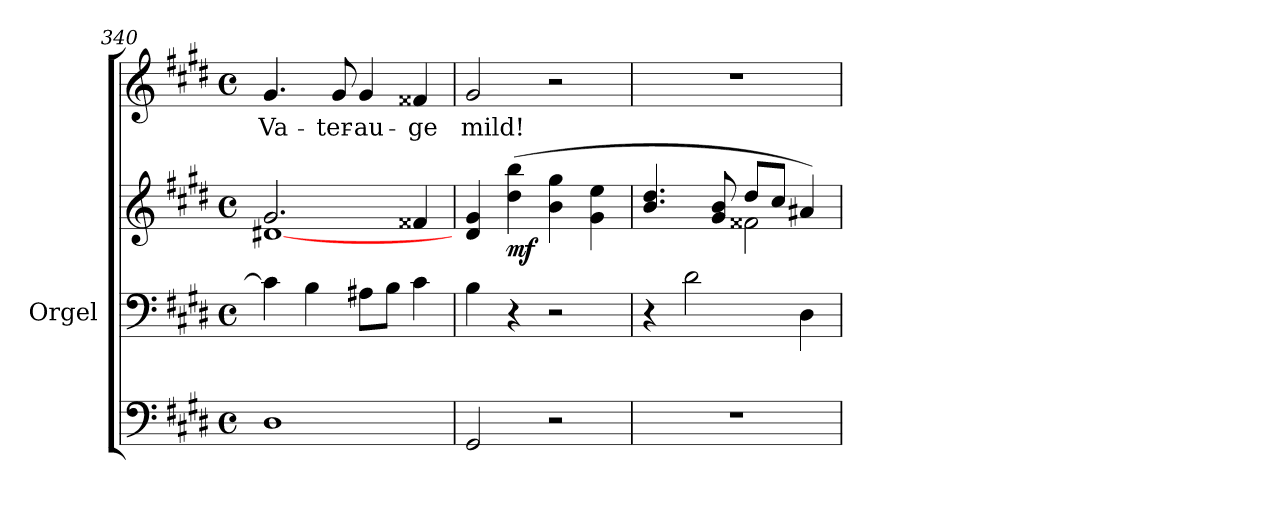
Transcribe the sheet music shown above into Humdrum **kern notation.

**kern	**kern	**kern	**dynam	**kern	**text
*part3	*part2	*part2	*part2	*part1	*part1
*staff4	*staff3	*staff2	*staff2/3	*staff1	*staff1
*	*I"Orgel	*	*	*	*
*	*I'Org.	*	*	*	*
!!LO:LB:g=z
*clefF4	*clefF4	*clefG2	*	*clefG2	*
*k[f#c#g#d#]	*k[f#c#g#d#]	*k[f#c#g#d#]	*	*k[f#c#g#d#]	*
*E:	*E:	*E:	*	*E:	*
*M4/4	*M4/4	*M4/4	*	*M4/4	*
*met(c)	*met(c)	*met(c)	*	*met(c)	*
=340	=340	=340	=340	=340	=340
*	*	*^	*	*	*
!	!	!	!	!	!	!LO:LY:b
1D#	4c#\]	2.g#/	[<1d#X	.	4.g#/	Va-
.	4B\	.	.	.	.	.
!	!	!	!	!	!	!LO:LY:b
.	.	.	.	.	8g#/	-ter-
!	!	!	!	!	!	!LO:LY:b
.	8A#X\L	.	.	.	4g#/	-au-
.	8B\J	.	.	.	.	.
!	!	!	!	!	!	!LO:LY:b
.	4c#\	4f##X/	.	.	4f##X/	-ge
*	*	*v	*v	*	*	*
=341	=341	=341	=341	=341	=341
!	!	!	!	!	!LO:LY:b
2GG#/	4B\	4d#/ 4g#/	.	2g#/	mild!
!	!	!	!LO:DY:b	!	!
.	4r	(>4dd#\ 4bb\	mf	.	.
2r	2r	4b\ 4gg#\	.	2r	.
.	.	4g#\ 4ee\	.	.	.
=342	=342	=342	=342	=342	=342
*	*	*^	*	*	*
1r	4r	4.b/ 4.dd#/	2ryy	.	1r	.
.	2d#\	.	.	.	.	.
.	.	8g#/ 8b/	.	.	.	.
.	.	8dd#/L	2f##X\	.	.	.
.	.	8cc#/J	.	.	.	.
.	4D#\	4a#X/)	.	.	.	.
*	*	*v	*v	*	*	*
=	=	=	=	=	=
*-	*-	*-	*-	*-	*-
